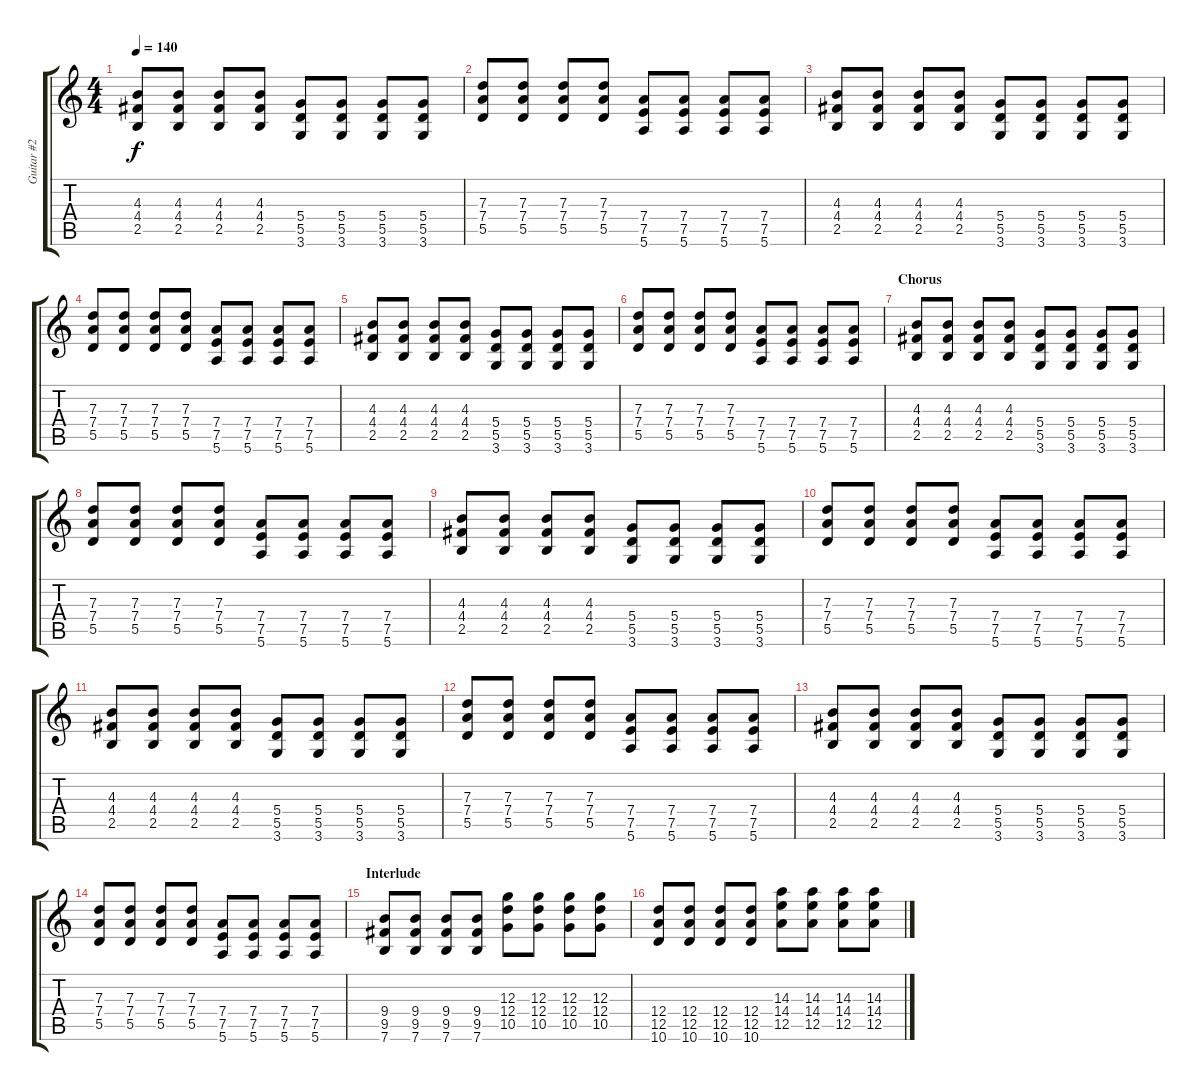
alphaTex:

\track ("Guitar #2" "Guitar #2") {instrument overdrivenguitar}
\staff {score tabs}
\tuning (E4 B3 G3 D3 A2 E2) {hide}
\ts (4 4)
\tempo 140
\clef g2
\ks c
(4.3 4.4 2.5).8{dy f} (4.3 4.4 2.5).8 (4.3 4.4 2.5).8 (4.3 4.4 2.5).8 (5.4 5.5 3.6).8 (5.4 5.5 3.6).8 (5.4 5.5 3.6).8 (5.4 5.5 3.6).8 |
(7.3 7.4 5.5).8 (7.3 7.4 5.5).8 (7.3 7.4 5.5).8 (7.3 7.4 5.5).8 (7.4 7.5 5.6).8 (7.4 7.5 5.6).8 (7.4 7.5 5.6).8 (7.4 7.5 5.6).8 |
(4.3 4.4 2.5).8 (4.3 4.4 2.5).8 (4.3 4.4 2.5).8 (4.3 4.4 2.5).8 (5.4 5.5 3.6).8 (5.4 5.5 3.6).8 (5.4 5.5 3.6).8 (5.4 5.5 3.6).8 |
(7.3 7.4 5.5).8 (7.3 7.4 5.5).8 (7.3 7.4 5.5).8 (7.3 7.4 5.5).8 (7.4 7.5 5.6).8 (7.4 7.5 5.6).8 (7.4 7.5 5.6).8 (7.4 7.5 5.6).8 |
(4.3 4.4 2.5).8 (4.3 4.4 2.5).8 (4.3 4.4 2.5).8 (4.3 4.4 2.5).8 (5.4 5.5 3.6).8 (5.4 5.5 3.6).8 (5.4 5.5 3.6).8 (5.4 5.5 3.6).8 |
(7.3 7.4 5.5).8 (7.3 7.4 5.5).8 (7.3 7.4 5.5).8 (7.3 7.4 5.5).8 (7.4 7.5 5.6).8 (7.4 7.5 5.6).8 (7.4 7.5 5.6).8 (7.4 7.5 5.6).8 |
\section ("" "Chorus")
(4.3 4.4 2.5).8{volume 16} (4.3 4.4 2.5).8 (4.3 4.4 2.5).8 (4.3 4.4 2.5).8 (5.4 5.5 3.6).8 (5.4 5.5 3.6).8 (5.4 5.5 3.6).8 (5.4 5.5 3.6).8 |
(7.3 7.4 5.5).8 (7.3 7.4 5.5).8 (7.3 7.4 5.5).8 (7.3 7.4 5.5).8 (7.4 7.5 5.6).8 (7.4 7.5 5.6).8 (7.4 7.5 5.6).8 (7.4 7.5 5.6).8 |
(4.3 4.4 2.5).8 (4.3 4.4 2.5).8 (4.3 4.4 2.5).8 (4.3 4.4 2.5).8 (5.4 5.5 3.6).8 (5.4 5.5 3.6).8 (5.4 5.5 3.6).8 (5.4 5.5 3.6).8 |
(7.3 7.4 5.5).8 (7.3 7.4 5.5).8 (7.3 7.4 5.5).8 (7.3 7.4 5.5).8 (7.4 7.5 5.6).8 (7.4 7.5 5.6).8 (7.4 7.5 5.6).8 (7.4 7.5 5.6).8 |
(4.3 4.4 2.5).8 (4.3 4.4 2.5).8 (4.3 4.4 2.5).8 (4.3 4.4 2.5).8 (5.4 5.5 3.6).8 (5.4 5.5 3.6).8 (5.4 5.5 3.6).8 (5.4 5.5 3.6).8 |
(7.3 7.4 5.5).8 (7.3 7.4 5.5).8 (7.3 7.4 5.5).8 (7.3 7.4 5.5).8 (7.4 7.5 5.6).8 (7.4 7.5 5.6).8 (7.4 7.5 5.6).8 (7.4 7.5 5.6).8 |
(4.3 4.4 2.5).8 (4.3 4.4 2.5).8 (4.3 4.4 2.5).8 (4.3 4.4 2.5).8 (5.4 5.5 3.6).8 (5.4 5.5 3.6).8 (5.4 5.5 3.6).8 (5.4 5.5 3.6).8 |
(7.3 7.4 5.5).8 (7.3 7.4 5.5).8 (7.3 7.4 5.5).8 (7.3 7.4 5.5).8 (7.4 7.5 5.6).8 (7.4 7.5 5.6).8 (7.4 7.5 5.6).8 (7.4 7.5 5.6).8 |
\section ("" "Interlude")
(9.4 9.5 7.6).8{volume 13} (9.4 9.5 7.6).8 (9.4 9.5 7.6).8 (9.4 9.5 7.6).8 (12.3 12.4 10.5).8 (12.3 12.4 10.5).8 (12.3 12.4 10.5).8 (12.3 12.4 10.5).8 |
(12.4 12.5 10.6).8 (12.4 12.5 10.6).8 (12.4 12.5 10.6).8 (12.4 12.5 10.6).8 (14.3 14.4 12.5).8 (14.3 14.4 12.5).8 (14.3 14.4 12.5).8 (14.3 14.4 12.5).8
